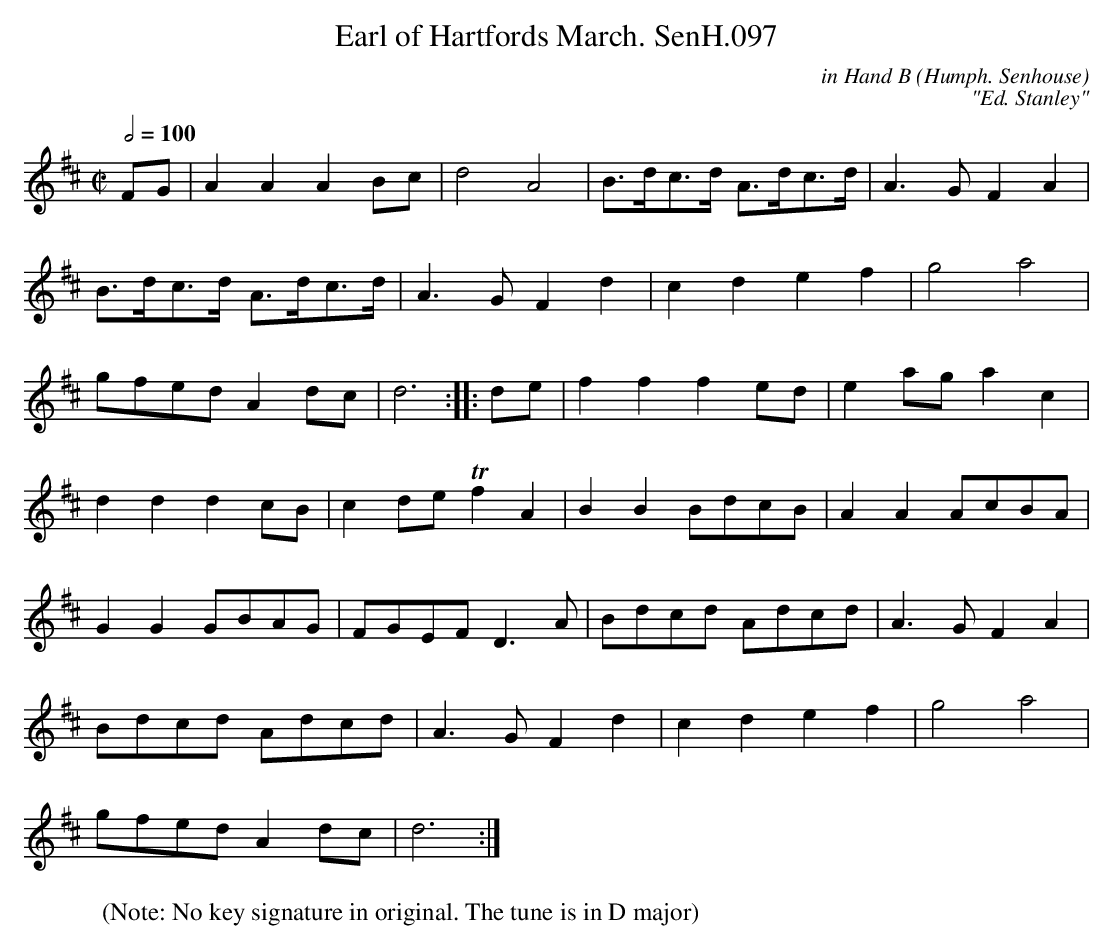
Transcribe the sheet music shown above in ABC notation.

X:1
T:Earl of Hartfords March. SenH.097
C:in Hand B (Humph. Senhouse)
Q:1/2=100
M:C|
L:1/8
C:"Ed. Stanley"
K:D
FG | A2A2A2Bc | d4A4 | B>dc>d A>dc>d | A3G F2A2 |
B>dc>d A>dc>d | A3G F2d2 | c2d2e2f2 | g4a4 |
gfed A2dc | d6 :||: de | f2f2f2ed | e2aga2c2 |
d2d2d2cB | c2deTf2A2 | B2B2 BdcB | A2A2 AcBA |
G2G2 GBAG | FGEFD3A | Bdcd Adcd | A3GF2A2 |
Bdcd Adcd | A3GF2d2 |  c2d2e2f2 | g4a4 |
gfed A2dc | d6 :|
W:(Note: No key signature in original. The tune is in D major)
